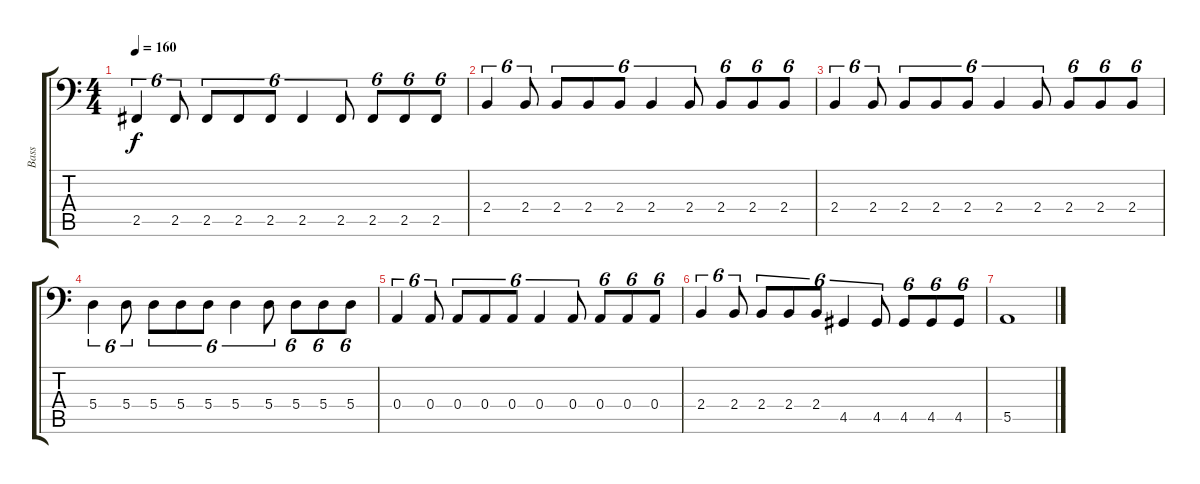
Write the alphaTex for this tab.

\track ("Bass" "Bass") {instrument electricbasspick}
\staff {score tabs}
\tuning (C3 G2 D2 A1 E1 B0) {hide}
\ts (4 4)
\tempo 160
\clef f4
\ks c
2.5.4{tu (6 4) dy f} 2.5.8{tu (6 4)} 2.5.8{tu (6 4)} 2.5.8{tu (6 4)} 2.5.8{tu (6 4)} 2.5.4{tu (6 4)} 2.5.8{tu (6 4)} 2.5.8{tu (6 4)} 2.5.8{tu (6 4)} 2.5.8{tu (6 4)} |
2.4.4{tu (6 4)} 2.4.8{tu (6 4)} 2.4.8{tu (6 4)} 2.4.8{tu (6 4)} 2.4.8{tu (6 4)} 2.4.4{tu (6 4)} 2.4.8{tu (6 4)} 2.4.8{tu (6 4)} 2.4.8{tu (6 4)} 2.4.8{tu (6 4)} |
2.4.4{tu (6 4)} 2.4.8{tu (6 4)} 2.4.8{tu (6 4)} 2.4.8{tu (6 4)} 2.4.8{tu (6 4)} 2.4.4{tu (6 4)} 2.4.8{tu (6 4)} 2.4.8{tu (6 4)} 2.4.8{tu (6 4)} 2.4.8{tu (6 4)} |
5.4.4{tu (6 4)} 5.4.8{tu (6 4)} 5.4.8{tu (6 4)} 5.4.8{tu (6 4)} 5.4.8{tu (6 4)} 5.4.4{tu (6 4)} 5.4.8{tu (6 4)} 5.4.8{tu (6 4)} 5.4.8{tu (6 4)} 5.4.8{tu (6 4)} |
0.4.4{tu (6 4)} 0.4.8{tu (6 4)} 0.4.8{tu (6 4)} 0.4.8{tu (6 4)} 0.4.8{tu (6 4)} 0.4.4{tu (6 4)} 0.4.8{tu (6 4)} 0.4.8{tu (6 4)} 0.4.8{tu (6 4)} 0.4.8{tu (6 4)} |
2.4.4{tu (6 4)} 2.4.8{tu (6 4)} 2.4.8{tu (6 4)} 2.4.8{tu (6 4)} 2.4.8{tu (6 4)} 4.5.4{tu (6 4)} 4.5.8{tu (6 4)} 4.5.8{tu (6 4)} 4.5.8{tu (6 4)} 4.5.8{tu (6 4)} |
5.5.1
